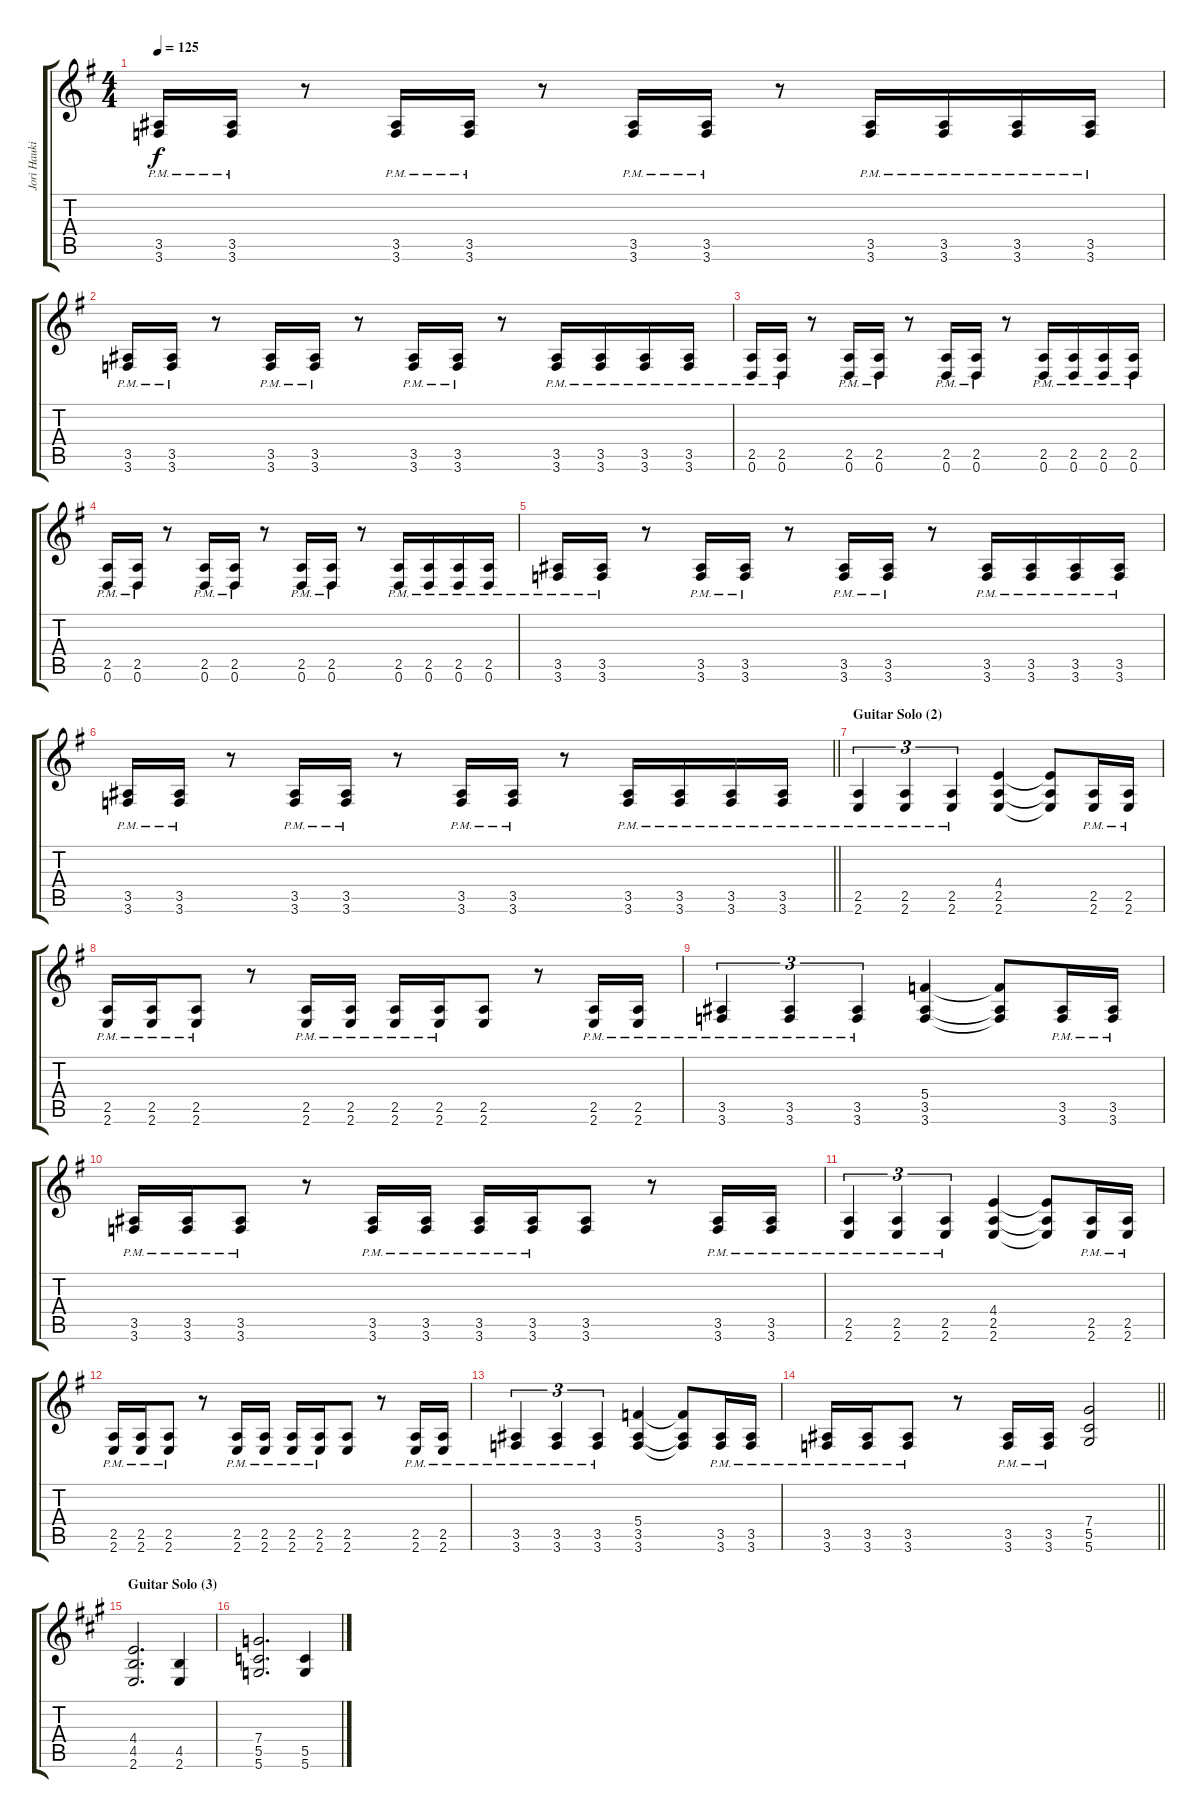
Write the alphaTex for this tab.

\track ("Jori Haukio (guitar)" "Jori Hauki") {instrument distortionguitar}
\staff {score tabs}
\tuning (D4 A3 F3 C3 G2 D2) {hide}
\ts (4 4)
\tempo 125
\clef g2
\ks eminor
(3.5{pm} 3.6{pm}).16{dy f} (3.5{pm} 3.6{pm}).16 r.8 (3.5{pm} 3.6{pm}).16 (3.5{pm} 3.6{pm}).16 r.8 (3.5{pm} 3.6{pm}).16 (3.5{pm} 3.6{pm}).16 r.8 (3.5{pm} 3.6{pm}).16 (3.5{pm} 3.6{pm}).16 (3.5{pm} 3.6{pm}).16 (3.5{pm} 3.6{pm}).16 |
(3.5{pm} 3.6{pm}).16 (3.5{pm} 3.6{pm}).16 r.8 (3.5{pm} 3.6{pm}).16 (3.5{pm} 3.6{pm}).16 r.8 (3.5{pm} 3.6{pm}).16 (3.5{pm} 3.6{pm}).16 r.8 (3.5{pm} 3.6{pm}).16 (3.5{pm} 3.6{pm}).16 (3.5{pm} 3.6{pm}).16 (3.5{pm} 3.6{pm}).16 |
(2.5{pm} 0.6{pm}).16 (2.5{pm} 0.6{pm}).16 r.8 (2.5{pm} 0.6{pm}).16 (2.5{pm} 0.6{pm}).16 r.8 (2.5{pm} 0.6{pm}).16 (2.5{pm} 0.6{pm}).16 r.8 (2.5{pm} 0.6{pm}).16 (2.5{pm} 0.6{pm}).16 (2.5{pm} 0.6{pm}).16 (2.5{pm} 0.6{pm}).16 |
(2.5{pm} 0.6{pm}).16 (2.5{pm} 0.6{pm}).16 r.8 (2.5{pm} 0.6{pm}).16 (2.5{pm} 0.6{pm}).16 r.8 (2.5{pm} 0.6{pm}).16 (2.5{pm} 0.6{pm}).16 r.8 (2.5{pm} 0.6{pm}).16 (2.5{pm} 0.6{pm}).16 (2.5{pm} 0.6{pm}).16 (2.5{pm} 0.6{pm}).16 |
(3.5{pm} 3.6{pm}).16 (3.5{pm} 3.6{pm}).16 r.8 (3.5{pm} 3.6{pm}).16 (3.5{pm} 3.6{pm}).16 r.8 (3.5{pm} 3.6{pm}).16 (3.5{pm} 3.6{pm}).16 r.8 (3.5{pm} 3.6{pm}).16 (3.5{pm} 3.6{pm}).16 (3.5{pm} 3.6{pm}).16 (3.5{pm} 3.6{pm}).16 |
\barLineRight lightlight
(3.5{pm} 3.6{pm}).16 (3.5{pm} 3.6{pm}).16 r.8 (3.5{pm} 3.6{pm}).16 (3.5{pm} 3.6{pm}).16 r.8 (3.5{pm} 3.6{pm}).16 (3.5{pm} 3.6{pm}).16 r.8 (3.5{pm} 3.6{pm}).16 (3.5{pm} 3.6{pm}).16 (3.5{pm} 3.6{pm}).16 (3.5{pm} 3.6{pm}).16 |
\section ("" "Guitar Solo (2)")
(2.5{pm} 2.6{pm}).4{tu (3 2)} (2.5{pm} 2.6{pm}).4{tu (3 2)} (2.5{pm} 2.6{pm}).4{tu (3 2)} (4.4 2.5 2.6).4 (4.4{t} 2.5{t} 2.6{t}).8 (2.5{pm} 2.6{pm}).16 (2.5{pm} 2.6{pm}).16 |
(2.5{pm} 2.6{pm}).16 (2.5{pm} 2.6{pm}).16 (2.5{pm} 2.6{pm}).8 r.8 (2.5{pm} 2.6{pm}).16 (2.5{pm} 2.6{pm}).16 (2.5{pm} 2.6{pm}).16 (2.5{pm} 2.6{pm}).16 (2.5 2.6).8 r.8 (2.5{pm} 2.6{pm}).16 (2.5{pm} 2.6{pm}).16 |
(3.5{pm} 3.6{pm}).4{tu (3 2)} (3.5{pm} 3.6{pm}).4{tu (3 2)} (3.5{pm} 3.6{pm}).4{tu (3 2)} (5.4 3.5 3.6).4 (5.4{t} 3.5{t} 3.6{t}).8 (3.5{pm} 3.6{pm}).16 (3.5{pm} 3.6{pm}).16 |
(3.5{pm} 3.6{pm}).16 (3.5{pm} 3.6{pm}).16 (3.5{pm} 3.6{pm}).8 r.8 (3.5{pm} 3.6{pm}).16 (3.5{pm} 3.6{pm}).16 (3.5{pm} 3.6{pm}).16 (3.5{pm} 3.6{pm}).16 (3.5 3.6).8 r.8 (3.5{pm} 3.6{pm}).16 (3.5{pm} 3.6{pm}).16 |
(2.5{pm} 2.6{pm}).4{tu (3 2)} (2.5{pm} 2.6{pm}).4{tu (3 2)} (2.5{pm} 2.6{pm}).4{tu (3 2)} (4.4 2.5 2.6).4 (4.4{t} 2.5{t} 2.6{t}).8 (2.5{pm} 2.6{pm}).16 (2.5{pm} 2.6{pm}).16 |
(2.5{pm} 2.6{pm}).16 (2.5{pm} 2.6{pm}).16 (2.5{pm} 2.6{pm}).8 r.8 (2.5{pm} 2.6{pm}).16 (2.5{pm} 2.6{pm}).16 (2.5{pm} 2.6{pm}).16 (2.5{pm} 2.6{pm}).16 (2.5 2.6).8 r.8 (2.5{pm} 2.6{pm}).16 (2.5{pm} 2.6{pm}).16 |
(3.5{pm} 3.6{pm}).4{tu (3 2)} (3.5{pm} 3.6{pm}).4{tu (3 2)} (3.5{pm} 3.6{pm}).4{tu (3 2)} (5.4 3.5 3.6).4 (5.4{t} 3.5{t} 3.6{t}).8 (3.5{pm} 3.6{pm}).16 (3.5{pm} 3.6{pm}).16 |
\barLineRight lightlight
(3.5{pm} 3.6{pm}).16 (3.5{pm} 3.6{pm}).16 (3.5{pm} 3.6{pm}).8 r.8 (3.5{pm} 3.6{pm}).16 (3.5{pm} 3.6{pm}).16 (7.4 5.5 5.6).2 |
\section ("" "Guitar Solo (3)")
\ks f#minor
(4.4 4.5 2.6).2{d} (4.5 2.6).4 |
(7.4 5.5 5.6).2{d} (5.5 5.6).4
